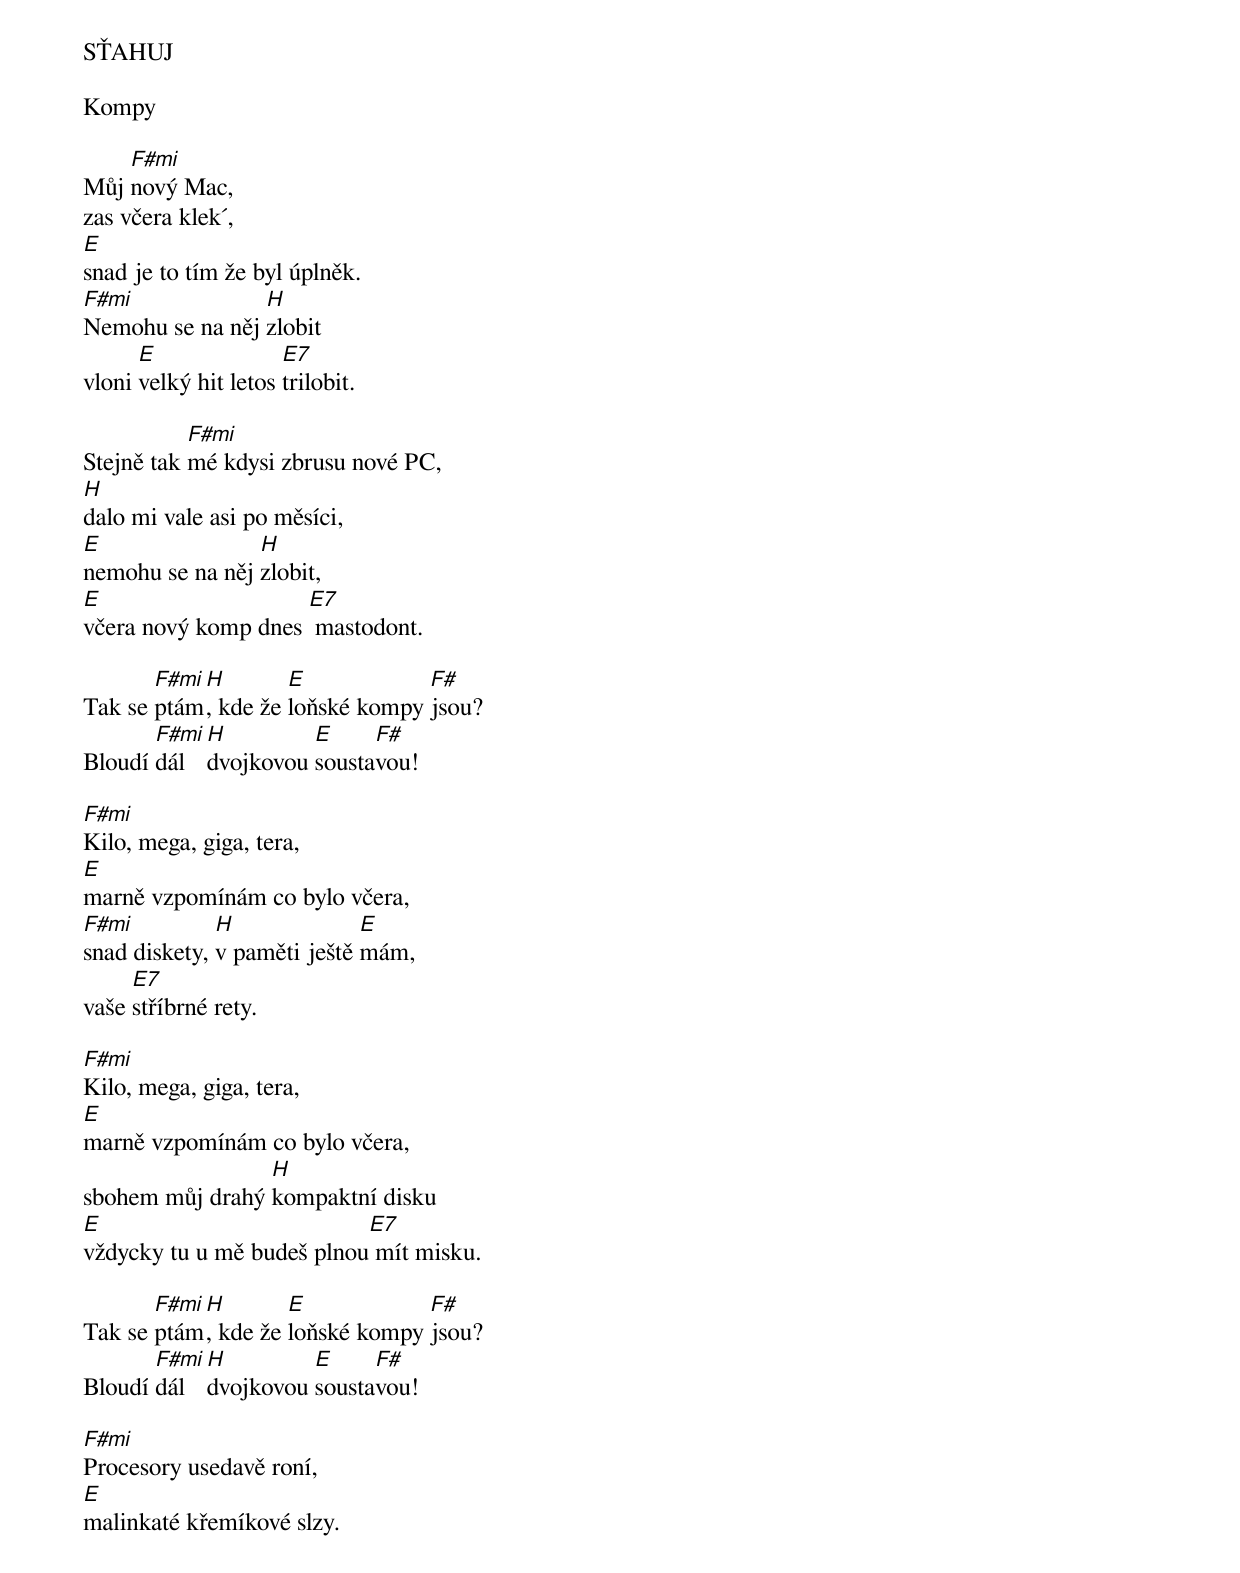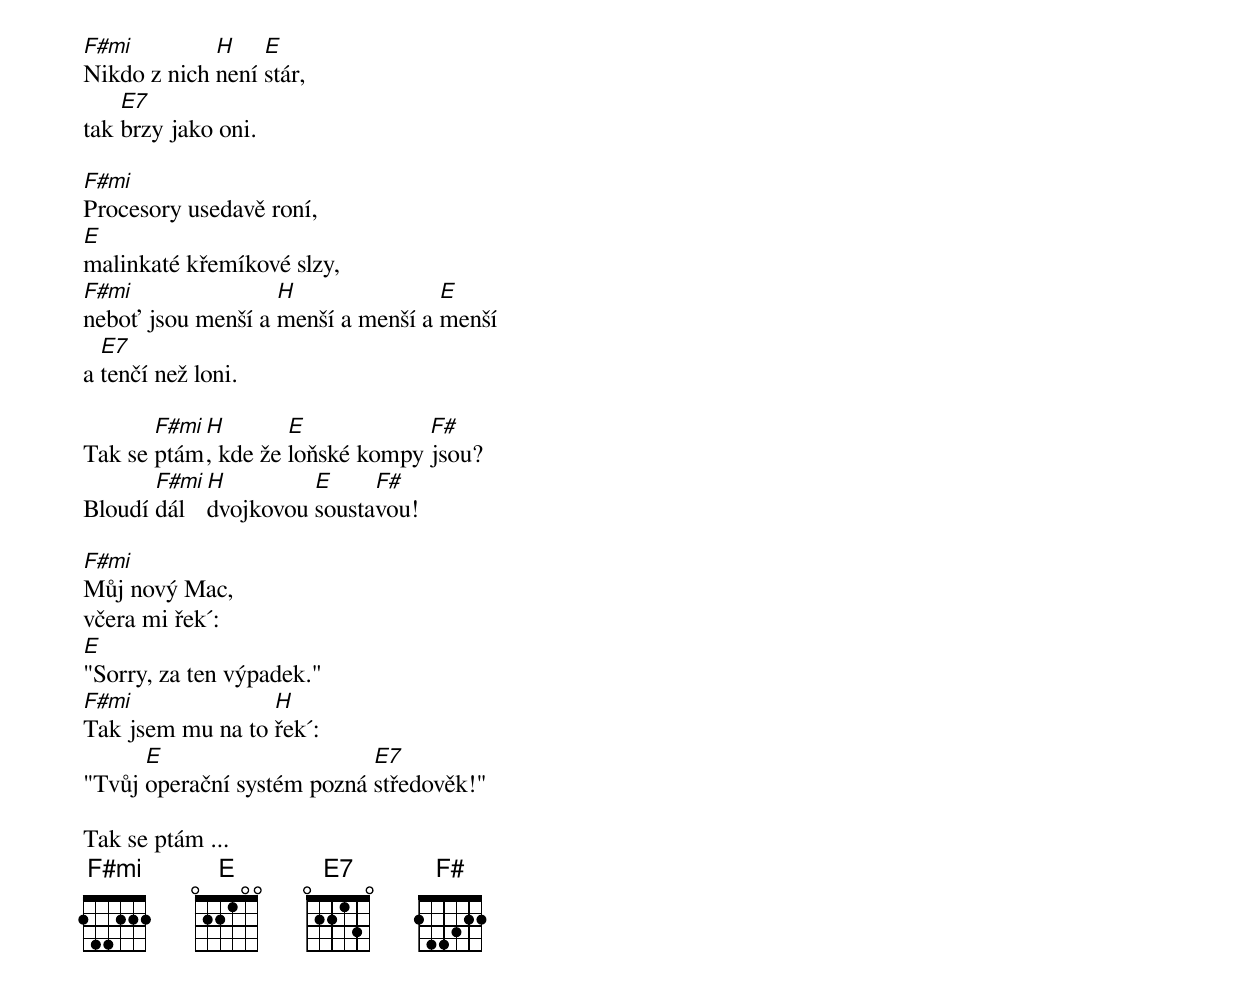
SŤAHUJ

Kompy

Můj [F#mi]nový Mac,
zas včera klek´,
[E]snad je to tím že byl úplněk.
[F#mi]Nemohu se na něj [H]zlobit
vloni [E]velký hit letos [E7]trilobit.

Stejně tak [F#mi]mé kdysi zbrusu nové PC,
[H]dalo mi vale asi po měsíci,
[E]nemohu se na něj [H]zlobit,
[E]včera nový komp dnes [E7] mastodont.

Tak se [F#mi]ptám[H], kde že [E]loňské kompy [F#]jsou?
Bloudí [F#mi]dál[H]dvojkovou [E]sousta[F#]vou!

[F#mi]Kilo, mega, giga, tera,
[E]marně vzpomínám co bylo včera,
[F#mi]snad diskety, [H]v paměti ještě [E]mám,
vaše [E7]stříbrné rety.

[F#mi]Kilo, mega, giga, tera,
[E]marně vzpomínám co bylo včera,
sbohem můj drahý [H]kompaktní disku
[E]vždycky tu u mě budeš plnou[E7] mít misku.

Tak se [F#mi]ptám[H], kde že [E]loňské kompy [F#]jsou?
Bloudí [F#mi]dál[H]dvojkovou [E]sousta[F#]vou!

[F#mi]Procesory usedavě roní,
[E]malinkaté křemíkové slzy.
[F#mi]Nikdo z nich [H]není [E]stár,
tak [E7]brzy jako oni.

[F#mi]Procesory usedavě roní,
[E]malinkaté křemíkové slzy,
[F#mi]neboť jsou menší a [H]menší a menší a [E]menší
a [E7]tenčí než loni.

Tak se [F#mi]ptám[H], kde že [E]loňské kompy [F#]jsou?
Bloudí [F#mi]dál[H]dvojkovou [E]sousta[F#]vou!

[F#mi]Můj nový Mac,
včera mi řek´:
[E]"Sorry, za ten výpadek."
[F#mi]Tak jsem mu na to [H]řek´:
"Tvůj [E]operační systém pozná [E7]středověk!"

Tak se ptám ...
